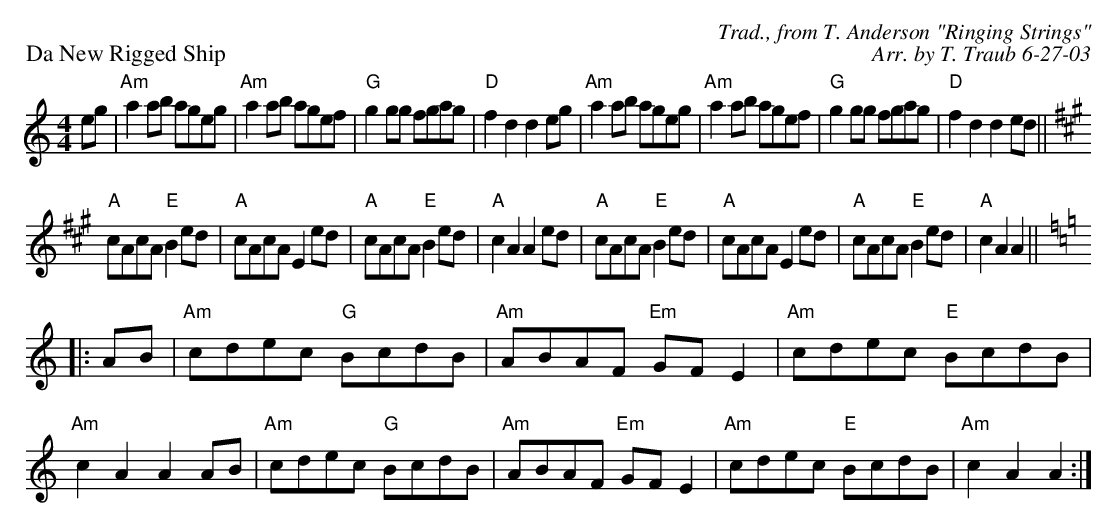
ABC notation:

X:1
P: Da New Rigged Ship
C: Trad., from T. Anderson "Ringing Strings"
C: Arr. by T. Traub 6-27-03
M: 4/4
L: 1/8
K: Am
eg|"Am"a2 ab ageg|"Am"a2 ab agef|"G"g2 gg fgag|"D"f2 d2 d2 eg|"Am"a2 ab ageg|"Am"a2 ab agef|"G"g2 gg fgag|"D"f2 d2 d2 ed||
K: A
"A"cAcA "E"B2 ed|"A"cAcA E2 ed|"A"cAcA "E"B2 ed|"A"c2 A2 A2 ed|"A"cAcA "E"B2 ed|"A"cAcA E2 ed|"A"cAcA "E"B2 ed|"A"c2 A2 A2 ||
K: Am
|: AB| "Am"cdec "G"BcdB|"Am"ABAF "Em"GF E2|"Am"cdec "E"BcdB|"Am"c2 A2 A2 AB|"Am"cdec "G"BcdB|"Am"ABAF "Em"GF E2|"Am"cdec "E"BcdB|"Am"c2 A2 A2 :|
